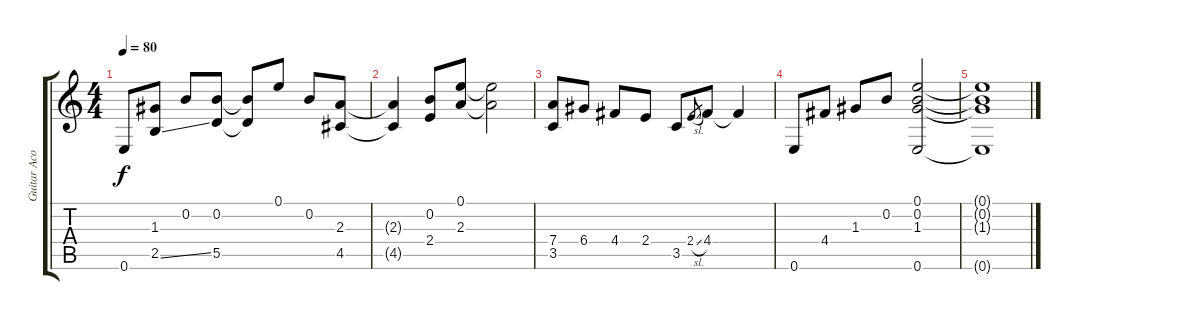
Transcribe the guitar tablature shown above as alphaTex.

\track ("Guitar Acoustics by Nehrie" "Guitar Aco") {instrument acousticguitarnylon}
\staff {score tabs}
\tuning (E4 B3 G3 D3 A2 E2) {hide}
\ts (4 4)
\tempo 80
\clef g2
\ks c
0.6.8{dy f} (1.3 2.5{ss}).8 0.2.8 (0.2 5.5).8 (0.2{t} 5.5{t}).8 0.1.8 0.2.8 (2.3 4.5).8 |
(2.3{t} 4.5{t}).4 (0.2 2.4).8 (0.1 2.3).8 (0.1{t} 2.3{t}).2 |
(7.4 3.5).8 6.4.8 4.4.8 2.4.8 3.5.8 2.4{sl}.8{gr} 4.4.8 4.4{t}.4 |
0.6.8 4.4.8 1.3.8 0.2.8 (0.1 0.2 1.3 0.6).2 |
(0.1{t} 0.2{t} 1.3{t} 0.6{t}).1
